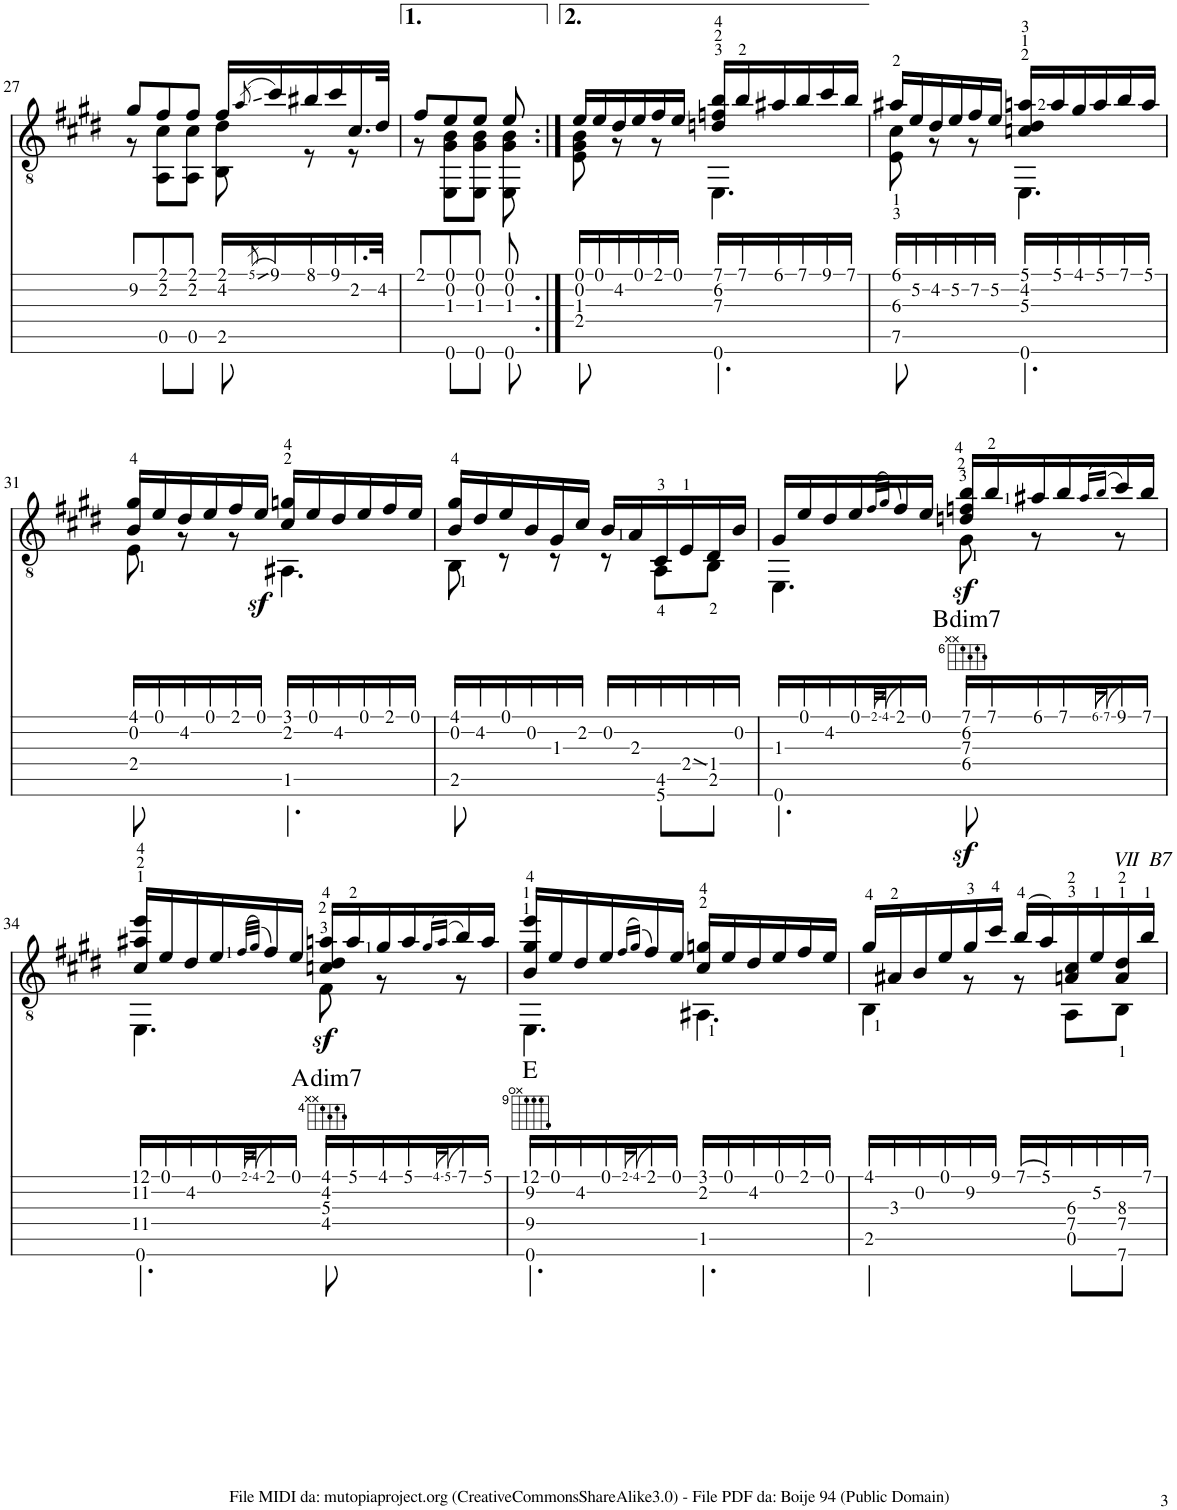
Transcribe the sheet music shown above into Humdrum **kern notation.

**kern	**dynam	**harte	**kern	**dynam
*part2	*part2	*part2	*part1	*part1
*staff2	*staff2	*	*staff1	*staff1
*I"Chitarra classica (Intavolatura)	*	*	*I"Guitar	*
!!LO:PB:g=z
*	*	*	*clefGv2	*
*k[f#c#g#d#]	*	*	*k[f#c#g#d#]	*
*M6/8	*	*	*M6/8	*
=27	=27	=27	=27	=27
*^	*	*	*^	*
8g#/L	8r	.	.	8g#/L	8r	.
8f#/	8AA\ 8c#\L	.	.	8f#/	8AA\ 8c#\L	.
8f#/J	8AA\ 8c#\J	.	.	8f#/J	8AA\ 8c#\J	.
16f#/LL	8BB\ 8d#\	.	.	16f#/LL	8BB\ 8d#\	.
(8qa/	.	.	.	(8qa/	.	.
16cc#/)	.	.	.	16cc#/)	.	.
16b#X/	8r	.	.	16b#X/	8r	.
16cc#/	.	.	.	16cc#/	.	.
16.c#/	8r	.	.	16.c#/	8r	.
32d#/JJk	.	.	.	32d#/JJk	.	.
=28	=28	=28	=28	=28	=28	=28
8f#/L	8r	.	.	8f#/L	8r	.
8e/	8EE\ 8G#\ 8B\L	.	.	8e/	8EE\ 8G#\ 8B\L	.
8e/J	8EE\ 8G#\ 8B\J	.	.	8e/J	8EE\ 8G#\ 8B\J	.
8e/	8EE\ 8G#\ 8B\	.	.	8e/	8EE\ 8G#\ 8B\	.
=29:|!	=29:|!	=29:|!	=29:|!	=29:|!	=29:|!	=29:|!
16e/LL	8E\ 8G#\ 8B\	.	.	16e/LL	8E\ 8G#\ 8B\	.
16e/	.	.	.	16e/	.	.
16d#/	8r	.	.	16d#/	8r	.
16e/	.	.	.	16e/	.	.
16f#/	8r	.	.	16f#/	8r	.
16e/JJ	.	.	.	16e/JJ	.	.
16dn/ 16fn/ 16b/LL	4.EE\	.	.	16dn/ 16fn/ 16b/LL	4.EE\	.
16b/	.	.	.	16b/	.	.
16a#X/	.	.	.	16a#X/	.	.
16b/	.	.	.	16b/	.	.
16cc#/	.	.	.	16cc#/	.	.
16b/JJ	.	.	.	16b/JJ	.	.
=30	=30	=30	=30	=30	=30	=30
16a#X/LL	8E\ 8c#\	.	.	16a#X/LL	8E\ 8c#\	.
16e/	.	.	.	16e/	.	.
16d#/	8r	.	.	16d#/	8r	.
16e/	.	.	.	16e/	.	.
16f#/	8r	.	.	16f#/	8r	.
16e/JJ	.	.	.	16e/JJ	.	.
16cn/ 16d#/ 16an/LL	4.EE\	.	.	16cn/ 16d#/ 16an/LL	4.EE\	.
16a/	.	.	.	16a/	.	.
16g#/	.	.	.	16g#/	.	.
16a/	.	.	.	16a/	.	.
16b/	.	.	.	16b/	.	.
16a/JJ	.	.	.	16a/JJ	.	.
!!LO:LB:g=z	!!
=31	=31	=31	=31	=31	=31	=31
16B/ 16g#/LL	8E\	.	.	16B/ 16g#/LL	8E\	.
16e/	.	.	.	16e/	.	.
16d#/	8r	.	.	16d#/	8r	.
16e/	.	.	.	16e/	.	.
16f#/	8r	.	.	16f#/	8r	.
!	!	!	!	!	!	!LO:DY:b
16e/JJ	.	.	.	16e/JJ	.	sf
16c#/ 16gn/LL	4.AA#X\	.	.	16c#/ 16gn/LL	4.AA#X\	.
16e/	.	.	.	16e/	.	.
16d#/	.	.	.	16d#/	.	.
16e/	.	.	.	16e/	.	.
16f#/	.	.	.	16f#/	.	.
16e/JJ	.	.	.	16e/JJ	.	.
=32	=32	=32	=32	=32	=32	=32
16B/ 16g#/LL	8BB\	.	.	16B/ 16g#/LL	8BB\	.
16d#/	.	.	.	16d#/	.	.
16e/	8r	.	.	16e/	8r	.
16B/	.	.	.	16B/	.	.
16G#/	8r	.	.	16G#/	8r	.
16c#/JJ	.	.	.	16c#/JJ	.	.
16B/LL	8r	.	.	16B/LL	8r	.
16A/	.	.	.	16A/	.	.
16C#/	8AA\L	.	.	16C#/	8AA\L	.
16E/	.	.	.	16E/	.	.
16D#/	8BB\J	.	.	16D#/	8BB\J	.
16B/JJ	.	.	.	16B/JJ	.	.
=33	=33	=33	=33	=33	=33	=33
16G#/LL	4.EE\	.	.	16G#/LL	4.EE\	.
16e/	.	.	.	16e/	.	.
16d#/	.	.	.	16d#/	.	.
16e/	.	.	.	16e/	.	.
(32qf#/LLL	.	.	.	(32qf#/LLL	.	.
(32qg#/JJJ)	.	.	.	(32qg#/JJJ)	.	.
16f#/)	.	.	.	16f#/)	.	.
16e/JJ	.	.	.	16e/JJ	.	.
!	!	!LO:DY:b	!LO:H:kt=dim7	!	!	!LO:DY:b
16dn/ 16fn/ 16b/LL	8G#\	sf	B:dim7	16dn/ 16fn/ 16b/LL	8G#\	sf
16b/	.	.	.	16b/	.	.
16a#X/	8r	.	.	16a#X/	8r	.
16b/	.	.	.	16b/	.	.
((16qa#/LL	.	.	.	((16qa#/LL	.	.
(16qb/JJ))	.	.	.	(16qb/JJ))	.	.
16cc#/)	8r	.	.	16cc#/)	8r	.
16b/JJ	.	.	.	16b/JJ	.	.
!!LO:LB:g=z	!!
=34	=34	=34	=34	=34	=34	=34
16c#/ 16a#X/ 16ee/LL	4.EE\	.	.	16c#/ 16a#X/ 16ee/LL	4.EE\	.
16e/	.	.	.	16e/	.	.
16d#/	.	.	.	16d#/	.	.
16e/	.	.	.	16e/	.	.
(32qf#/LLL	.	.	.	(32qf#/LLL	.	.
(32qg#/JJJ)	.	.	.	(32qg#/JJJ)	.	.
16f#/)	.	.	.	16f#/)	.	.
16e/JJ	.	.	.	16e/JJ	.	.
!	!	!	!LO:H:kt=dim7	!	!	!LO:DY:b
16cn/ 16d#/ 16g#/LL	8F#\	.	A:dim7	16cn/ 16d#/ 16an/LL	8F#\	sf
16a/	.	.	.	16a/	.	.
16g#/	8r	.	.	16g#/	8r	.
16a/	.	.	.	16a/	.	.
(16qg#/LL	.	.	.	(16qg#/LL	.	.
(16qa/JJ)	.	.	.	(16qa/JJ)	.	.
16b/)	8r	.	.	16b/)	8r	.
16a/JJ	.	.	.	16a/JJ	.	.
=35	=35	=35	=35	=35	=35	=35
16B/ 16g#/ 16ee/LL	4.EE\	.	E:maj	16B/ 16g#/ 16ee/LL	4.EE\	.
16e/	.	.	.	16e/	.	.
16d#/	.	.	.	16d#/	.	.
16e/	.	.	.	16e/	.	.
(16qf#/LL	.	.	.	(16qf#/LL	.	.
(16qg#/JJ)	.	.	.	(16qg#/JJ)	.	.
16f#/)	.	.	.	16f#/)	.	.
16e/JJ	.	.	.	16e/JJ	.	.
16c#/ 16gn/LL	4.AA#X\	.	.	16c#/ 16gn/LL	4.AA#X\	.
16e/	.	.	.	16e/	.	.
16d#/	.	.	.	16d#/	.	.
16e/	.	.	.	16e/	.	.
16f#/	.	.	.	16f#/	.	.
16e/JJ	.	.	.	16e/JJ	.	.
=36	=36	=36	=36	=36	=36	=36
16g#/LL	4BB\	.	.	16g#/LL	4BB\	.
16A#X/	.	.	.	16A#X/	.	.
16B/	.	.	.	16B/	.	.
16e/	.	.	.	16e/	.	.
16g#/	8r	.	.	16g#/	8r	.
16cc#/JJ	.	.	.	16cc#/JJ	.	.
(16b/LL	8r	.	.	(16b/LL	8r	.
16a/)	.	.	.	16a/)	.	.
16An/ 16c#/	8AA\L	.	.	16An/ 16c#/	8AA\L	.
16e/	.	.	.	16e/	.	.
!	!	!	!	!LO:TX:a:i:t=VII  B7	!	!
16A/ 16d#/	8BB\J	.	.	16A/ 16d#/	8BB\J	.
16b/JJ	.	.	.	16b/JJ	.	.
*v	*v	*	*	*	*	*
*	*	*	*v	*v	*
=	=	=	=	=
*-	*-	*-	*-	*-
